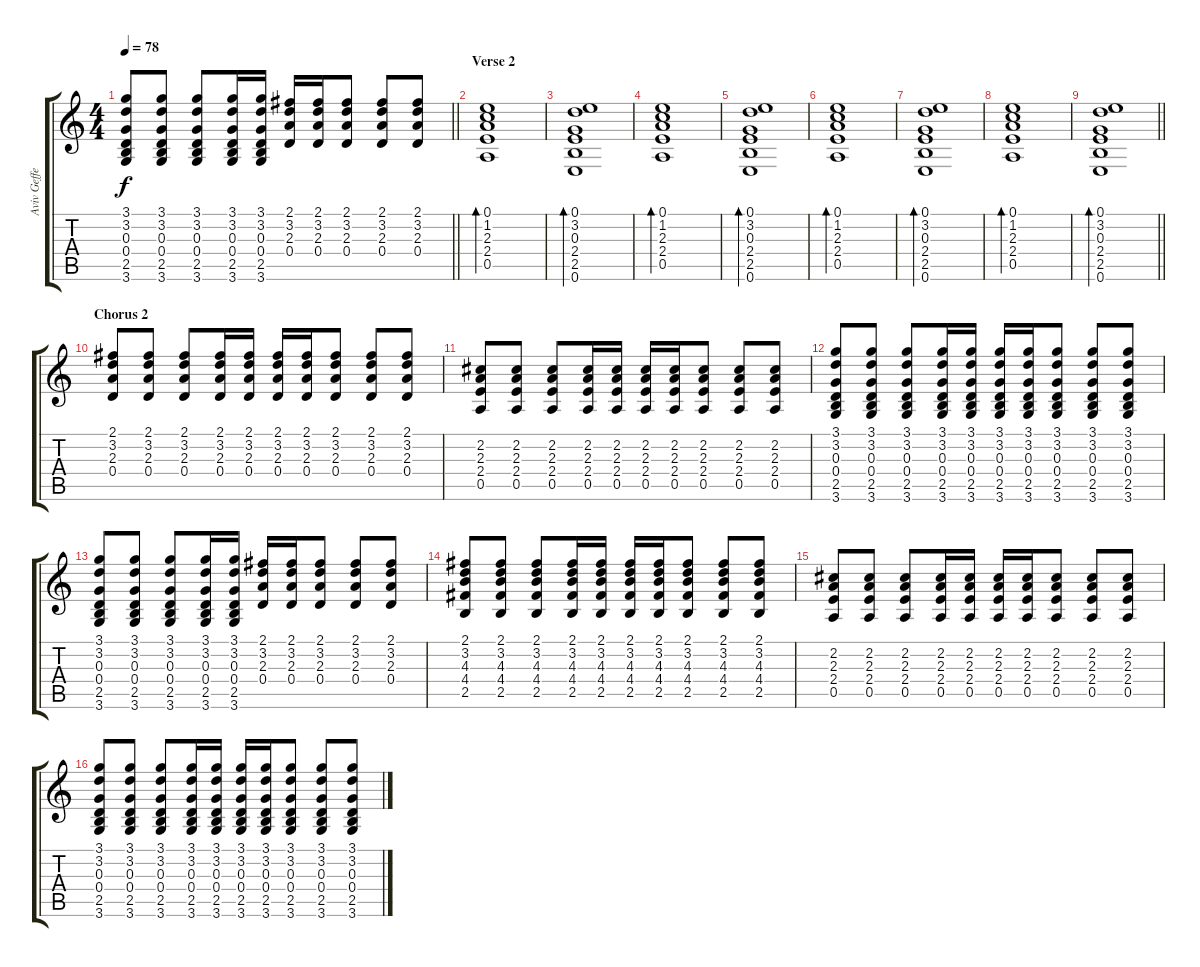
\track ("Aviv Geffen (Guitar)" "Aviv Geffe") {instrument acousticguitarsteel}
\staff {score tabs}
\tuning (E4 B3 G3 D3 A2 E2) {hide}
\ts (4 4)
\tempo 78
\clef g2
\barLineRight lightlight
\ks c
(3.1 3.2 0.3 0.4 2.5 3.6).8{dy f} (3.1 3.2 0.3 0.4 2.5 3.6).8 (3.1 3.2 0.3 0.4 2.5 3.6).8 (3.1 3.2 0.3 0.4 2.5 3.6).16 (3.1 3.2 0.3 0.4 2.5 3.6).16 (2.1 3.2 2.3 0.4).16 (2.1 3.2 2.3 0.4).16 (2.1 3.2 2.3 0.4).8 (2.1 3.2 2.3 0.4).8 (2.1 3.2 2.3 0.4).8 |
\section ("" "Verse 2")
(0.1 1.2 2.3 2.4 0.5).1{bd 240 volume 11} |
(0.1 3.2 0.3 2.4 2.5 0.6).1{bd 240} |
(0.1 1.2 2.3 2.4 0.5).1{bd 240} |
(0.1 3.2 0.3 2.4 2.5 0.6).1{bd 240} |
(0.1 1.2 2.3 2.4 0.5).1{bd 240} |
(0.1 3.2 0.3 2.4 2.5 0.6).1{bd 240} |
(0.1 1.2 2.3 2.4 0.5).1{bd 240} |
\barLineRight lightlight
(0.1 3.2 0.3 2.4 2.5 0.6).1{bd 240} |
\section ("" "Chorus 2")
(2.1 3.2 2.3 0.4).8{volume 8} (2.1 3.2 2.3 0.4).8 (2.1 3.2 2.3 0.4).8 (2.1 3.2 2.3 0.4).16 (2.1 3.2 2.3 0.4).16 (2.1 3.2 2.3 0.4).16 (2.1 3.2 2.3 0.4).16 (2.1 3.2 2.3 0.4).8 (2.1 3.2 2.3 0.4).8 (2.1 3.2 2.3 0.4).8 |
(2.2 2.3 2.4 0.5).8 (2.2 2.3 2.4 0.5).8 (2.2 2.3 2.4 0.5).8 (2.2 2.3 2.4 0.5).16 (2.2 2.3 2.4 0.5).16 (2.2 2.3 2.4 0.5).16 (2.2 2.3 2.4 0.5).16 (2.2 2.3 2.4 0.5).8 (2.2 2.3 2.4 0.5).8 (2.2 2.3 2.4 0.5).8 |
(3.1 3.2 0.3 0.4 2.5 3.6).8 (3.1 3.2 0.3 0.4 2.5 3.6).8 (3.1 3.2 0.3 0.4 2.5 3.6).8 (3.1 3.2 0.3 0.4 2.5 3.6).16 (3.1 3.2 0.3 0.4 2.5 3.6).16 (3.1 3.2 0.3 0.4 2.5 3.6).16 (3.1 3.2 0.3 0.4 2.5 3.6).16 (3.1 3.2 0.3 0.4 2.5 3.6).8 (3.1 3.2 0.3 0.4 2.5 3.6).8 (3.1 3.2 0.3 0.4 2.5 3.6).8 |
(3.1 3.2 0.3 0.4 2.5 3.6).8 (3.1 3.2 0.3 0.4 2.5 3.6).8 (3.1 3.2 0.3 0.4 2.5 3.6).8 (3.1 3.2 0.3 0.4 2.5 3.6).16 (3.1 3.2 0.3 0.4 2.5 3.6).16 (2.1 3.2 2.3 0.4).16 (2.1 3.2 2.3 0.4).16 (2.1 3.2 2.3 0.4).8 (2.1 3.2 2.3 0.4).8 (2.1 3.2 2.3 0.4).8 |
(2.1 3.2 4.3 4.4 2.5).8 (2.1 3.2 4.3 4.4 2.5).8 (2.1 3.2 4.3 4.4 2.5).8 (2.1 3.2 4.3 4.4 2.5).16 (2.1 3.2 4.3 4.4 2.5).16 (2.1 3.2 4.3 4.4 2.5).16 (2.1 3.2 4.3 4.4 2.5).16 (2.1 3.2 4.3 4.4 2.5).8 (2.1 3.2 4.3 4.4 2.5).8 (2.1 3.2 4.3 4.4 2.5).8 |
(2.2 2.3 2.4 0.5).8 (2.2 2.3 2.4 0.5).8 (2.2 2.3 2.4 0.5).8 (2.2 2.3 2.4 0.5).16 (2.2 2.3 2.4 0.5).16 (2.2 2.3 2.4 0.5).16 (2.2 2.3 2.4 0.5).16 (2.2 2.3 2.4 0.5).8 (2.2 2.3 2.4 0.5).8 (2.2 2.3 2.4 0.5).8 |
(3.1 3.2 0.3 0.4 2.5 3.6).8 (3.1 3.2 0.3 0.4 2.5 3.6).8 (3.1 3.2 0.3 0.4 2.5 3.6).8 (3.1 3.2 0.3 0.4 2.5 3.6).16 (3.1 3.2 0.3 0.4 2.5 3.6).16 (3.1 3.2 0.3 0.4 2.5 3.6).16 (3.1 3.2 0.3 0.4 2.5 3.6).16 (3.1 3.2 0.3 0.4 2.5 3.6).8 (3.1 3.2 0.3 0.4 2.5 3.6).8 (3.1 3.2 0.3 0.4 2.5 3.6).8
